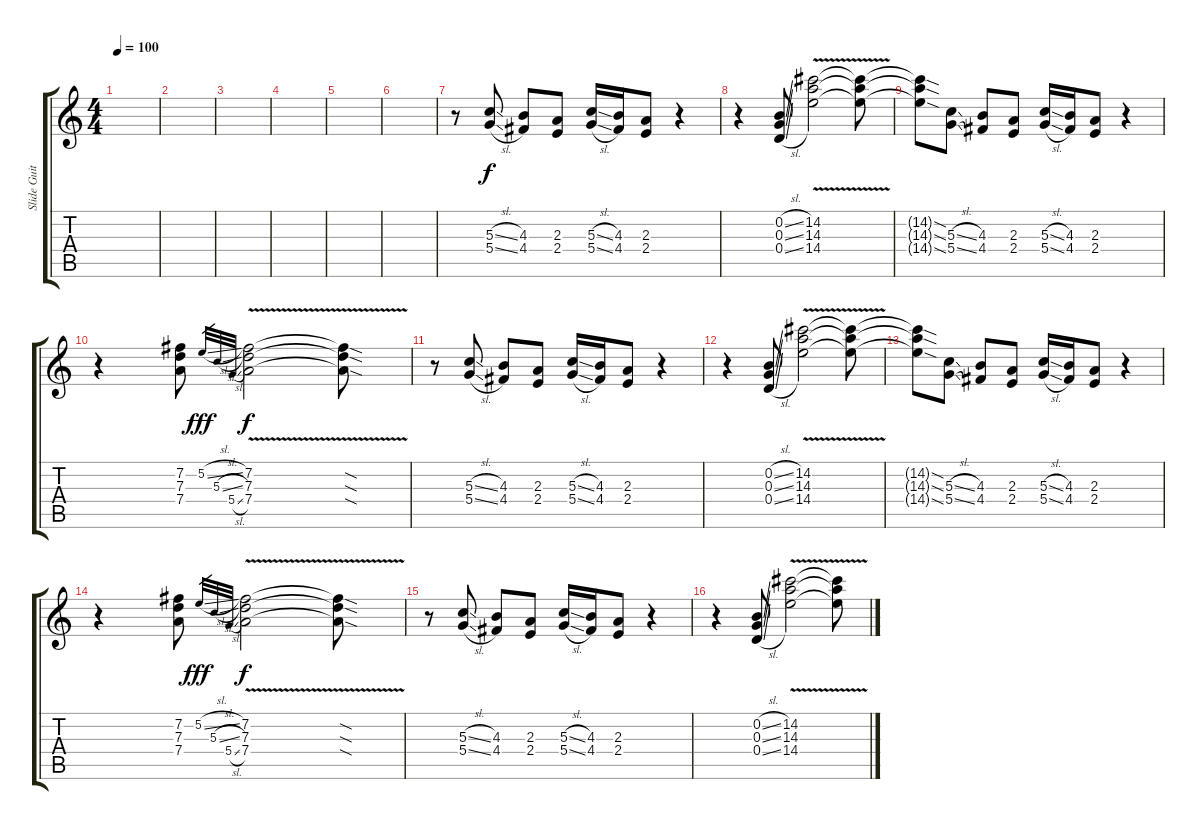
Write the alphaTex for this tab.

\track ("Slide Guitar" "Slide Guit") {instrument overdrivenguitar}
\staff {score tabs}
\tuning (E4 B3 G3 D3 A2 E2) {hide}
\ts (4 4)
\tempo 100
\clef g2
\ks c
|
|
|
|
|
|
r.8 (5.3{sl} 5.4{sl}).8 (4.3 4.4).8 (2.3 2.4).8 (5.3{sl} 5.4{sl}).16 (4.3 4.4).16 (2.3 2.4).8 r.4 |
r.4 (0.2{sl} 0.3{sl} 0.4{sl}).8 (14.2{v} 14.3{v} 14.4{v}).2 (14.2{t} 14.3{t} 14.4{t}).8 |
(14.2{sod t} 14.3{sod t} 14.4{sod t}).8 (5.3{sl} 5.4{sl}).8 (4.3 4.4).8 (2.3 2.4).8 (5.3{sl} 5.4{sl}).16 (4.3 4.4).16 (2.3 2.4).8 r.4 |
r.4 (7.2 7.3 7.4).8 5.2{sl}.32{gr dy fff} 5.3{sl}.32{gr} 5.4{sl}.32{gr} (7.2{v} 7.3{v} 7.4{v}).2{dy f} (7.2{sod t} 7.3{sod t} 7.4{sod t}).8 |
r.8 (5.3{sl} 5.4{sl}).8 (4.3 4.4).8 (2.3 2.4).8 (5.3{sl} 5.4{sl}).16 (4.3 4.4).16 (2.3 2.4).8 r.4 |
r.4 (0.2{sl} 0.3{sl} 0.4{sl}).8 (14.2{v} 14.3{v} 14.4{v}).2 (14.2{t} 14.3{t} 14.4{t}).8 |
(14.2{sod t} 14.3{sod t} 14.4{sod t}).8 (5.3{sl} 5.4{sl}).8 (4.3 4.4).8 (2.3 2.4).8 (5.3{sl} 5.4{sl}).16 (4.3 4.4).16 (2.3 2.4).8 r.4 |
r.4 (7.2 7.3 7.4).8 5.2{sl}.32{gr dy fff} 5.3{sl}.32{gr} 5.4{sl}.32{gr} (7.2{v} 7.3{v} 7.4{v}).2{dy f} (7.2{sod t} 7.3{sod t} 7.4{sod t}).8 |
r.8 (5.3{sl} 5.4{sl}).8 (4.3 4.4).8 (2.3 2.4).8 (5.3{sl} 5.4{sl}).16 (4.3 4.4).16 (2.3 2.4).8 r.4 |
r.4 (0.2{sl} 0.3{sl} 0.4{sl}).8 (14.2{v} 14.3{v} 14.4{v}).2 (14.2{t} 14.3{t} 14.4{t}).8
